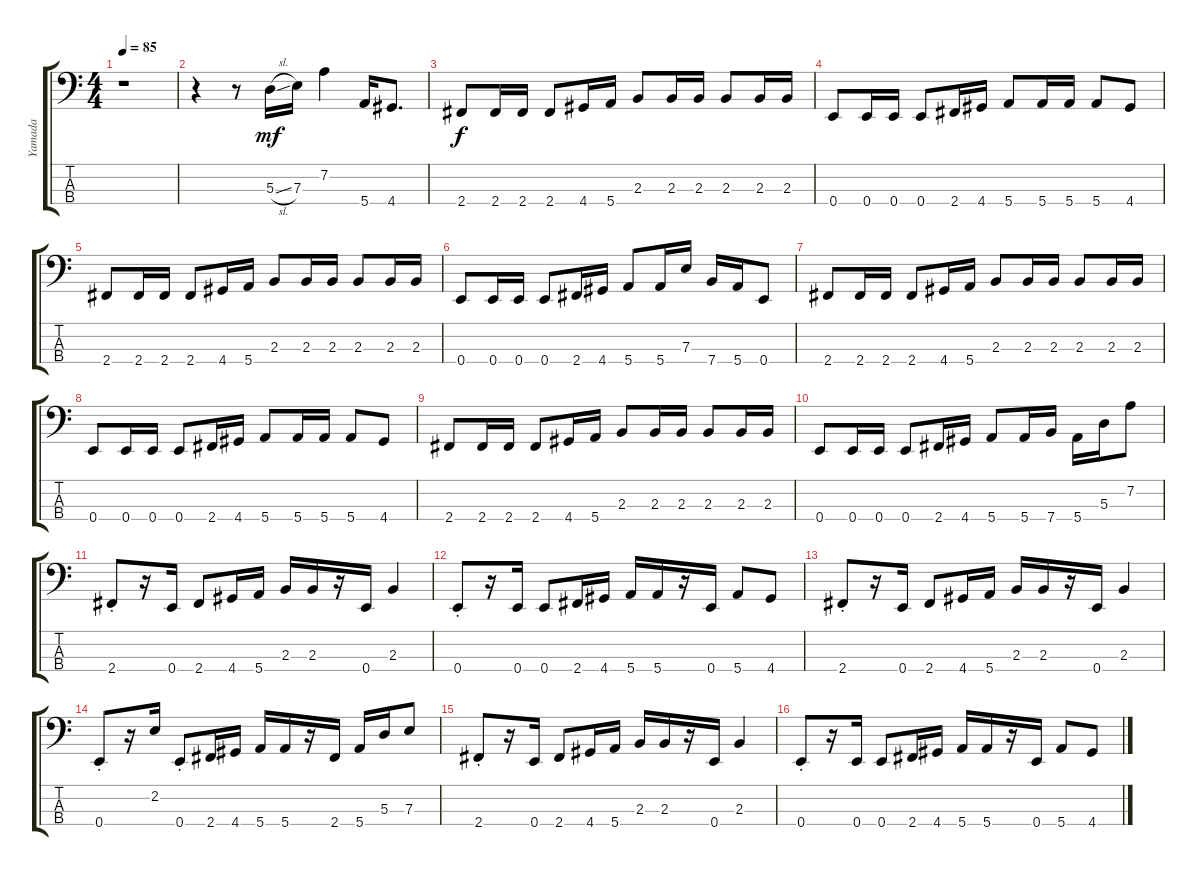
\track ("Yamada" "Yamada") {instrument electricbasspick}
\staff {score tabs}
\tuning (G2 D2 A1 E1) {hide}
\ts (4 4)
\tempo 85
\clef f4
\ks c
r.1{dy mf instrument electricbasspick} |
r.4 r.8 5.3{sl}.16 7.3.16 7.2.4 5.4.16 4.4.8{d} |
2.4.8{dy f} 2.4.16 2.4.16 2.4.8 4.4.16 5.4.16 2.3.8 2.3.16 2.3.16 2.3.8 2.3.16 2.3.16 |
0.4.8 0.4.16 0.4.16 0.4.8 2.4.16 4.4.16 5.4.8 5.4.16 5.4.16 5.4.8 4.4.8 |
2.4.8 2.4.16 2.4.16 2.4.8 4.4.16 5.4.16 2.3.8 2.3.16 2.3.16 2.3.8 2.3.16 2.3.16 |
0.4.8 0.4.16 0.4.16 0.4.8 2.4.16 4.4.16 5.4.8 5.4.16 7.3.16 7.4.16 5.4.16 0.4.8 |
2.4.8 2.4.16 2.4.16 2.4.8 4.4.16 5.4.16 2.3.8 2.3.16 2.3.16 2.3.8 2.3.16 2.3.16 |
0.4.8 0.4.16 0.4.16 0.4.8 2.4.16 4.4.16 5.4.8 5.4.16 5.4.16 5.4.8 4.4.8 |
2.4.8 2.4.16 2.4.16 2.4.8 4.4.16 5.4.16 2.3.8 2.3.16 2.3.16 2.3.8 2.3.16 2.3.16 |
0.4.8 0.4.16 0.4.16 0.4.8 2.4.16 4.4.16 5.4.8 5.4.16 7.4.16 5.4.16 5.3.16 7.2.8 |
2.4{st}.8 r.16 0.4.16 2.4.8 4.4.16 5.4.16 2.3.16 2.3.16 r.16 0.4.16 2.3.4 |
0.4{st}.8 r.16 0.4.16 0.4.8 2.4.16 4.4.16 5.4.16 5.4.16 r.16 0.4.16 5.4.8 4.4.8 |
2.4{st}.8 r.16 0.4.16 2.4.8 4.4.16 5.4.16 2.3.16 2.3.16 r.16 0.4.16 2.3.4 |
0.4{st}.8 r.16 2.2.16 0.4{st}.8 2.4.16 4.4.16 5.4.16 5.4.16 r.16 2.4.16 5.4.16 5.3.16 7.3.8 |
2.4{st}.8 r.16 0.4.16 2.4.8 4.4.16 5.4.16 2.3.16 2.3.16 r.16 0.4.16 2.3.4 |
0.4{st}.8 r.16 0.4.16 0.4.8 2.4.16 4.4.16 5.4.16 5.4.16 r.16 0.4.16 5.4.8 4.4.8
